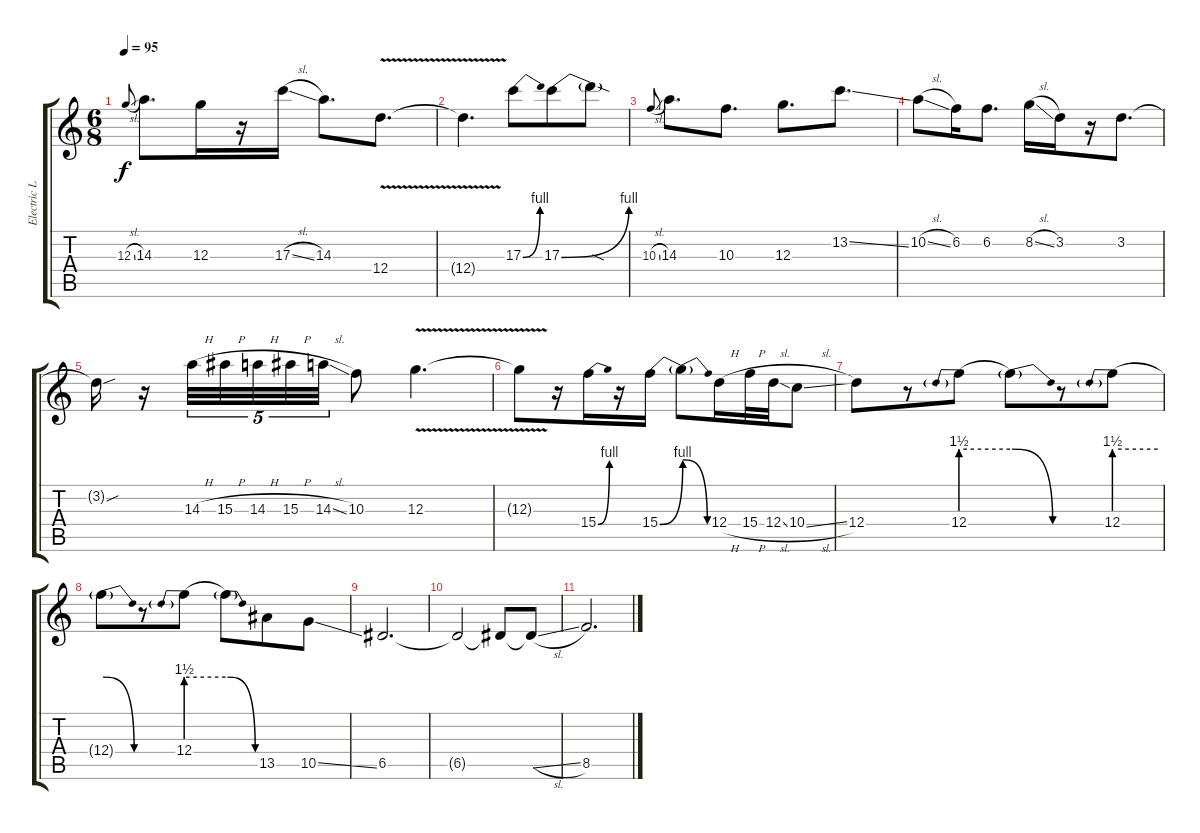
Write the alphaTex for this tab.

\track ("Electric Left" "Electric L") {instrument distortionguitar}
\staff {score tabs}
\tuning (E4 B3 G3 D3 A2 D2) {hide}
\ts (6 8)
\tempo 95
\clef g2
\ks c
12.3{sl}.8{gr onbeat dy f} 14.3.8{d} 12.3.16 r.16 17.3{sl}.16 14.3.8{d} 12.4{v}.8{d} |
12.4{t}.4{d} 17.3{be (bend 0 0 60 4)}.8 17.3{be (bend 0 0 60 4)}.8 17.3{sod t}.8 |
10.3{sl}.8{gr onbeat} 14.3.8{d} 10.3.8{d} 12.3.8{d} 13.2{ss}.8{d} |
10.2{sl}.8 6.2.16 6.2.8{d} 8.2{sl}.16 3.2.16 r.16 3.2.8{d} |
3.2{sou t}.16 r.16 14.3{h}.32{tu (5 4)} 15.3{h}.32{tu (5 4)} 14.3{h}.32{tu (5 4)} 15.3{h}.32{tu (5 4)} 14.3{sl}.32{tu (5 4)} 10.3.8 12.3{v}.4{d} |
12.3{t}.8 r.16 15.4{be (bend 0 0 60 4)}.16 r.16 15.4{be (bend 0 0 60 4)}.16 15.4{be (release 0 4 60 0) t}.8 12.4{h}.16 15.4{h}.32 12.4{sl}.32 10.4{sl}.8 |
12.4.8 r.8 12.4{be (prebend 0 6 60 6)}.8 12.4{be (release 0 6 60 0) t}.8 r.8 12.4{be (prebend 0 6 60 6)}.8 |
12.4{be (release 0 6 60 0) t}.8 r.8 12.4{be (prebend 0 6 60 6)}.8 12.4{be (release 0 6 60 0) t}.8 13.5.8 10.5{ss}.8 |
6.5.2{d} |
6.5{t}.2 6.5{t}.8 6.5{sl t}.8 |
8.5.2{d volume 0}
